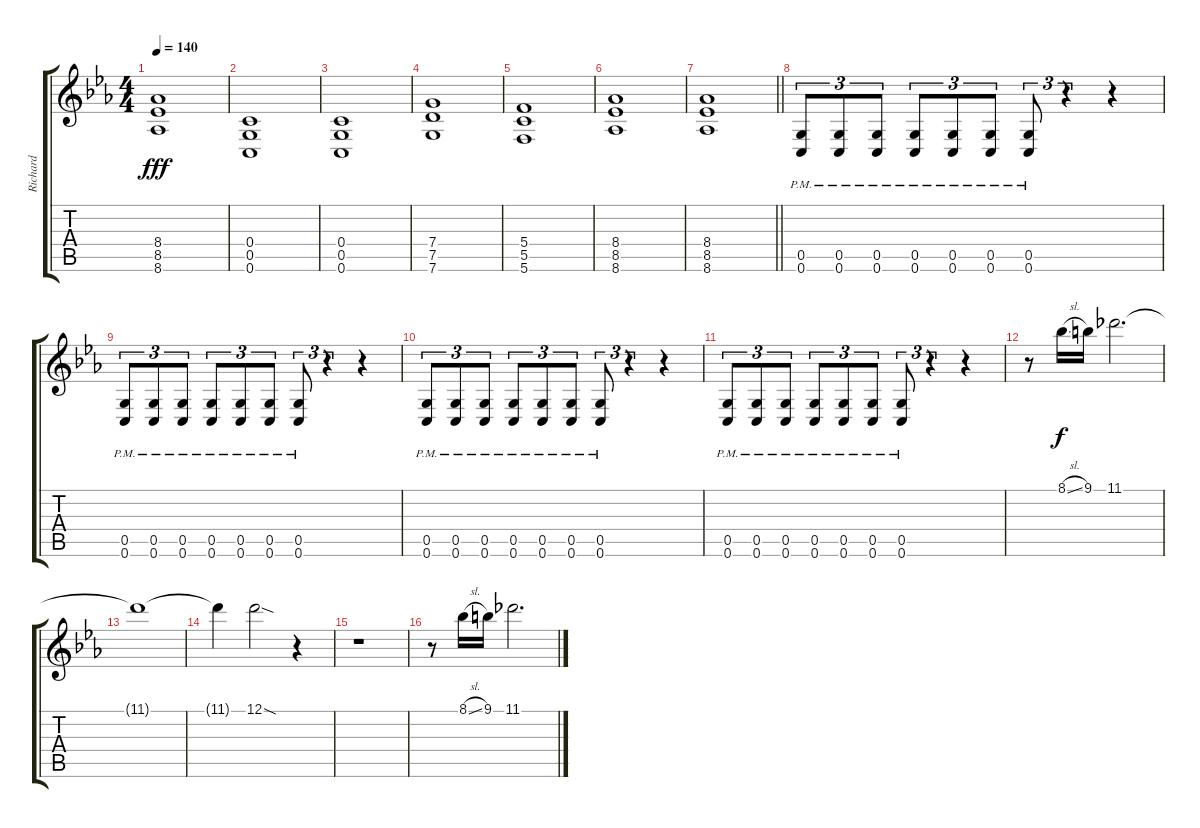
\track ("Richard" "Richard") {instrument distortionguitar}
\staff {score tabs}
\tuning (D4 A3 F3 C3 G2 C2) {hide}
\ts (4 4)
\tempo 140
\clef g2
\ks eb
(8.4 8.5 8.6).1{dy fff} |
(0.4 0.5 0.6).1 |
(0.4 0.5 0.6).1 |
(7.4 7.5 7.6).1 |
(5.4 5.5 5.6).1 |
(8.4 8.5 8.6).1 |
\barLineRight lightlight
(8.4 8.5 8.6).1 |
(0.5{pm} 0.6{pm}).8{tu (3 2)} (0.5{pm} 0.6{pm}).8{tu (3 2)} (0.5{pm} 0.6{pm}).8{tu (3 2)} (0.5{pm} 0.6{pm}).8{tu (3 2)} (0.5{pm} 0.6{pm}).8{tu (3 2)} (0.5{pm} 0.6{pm}).8{tu (3 2)} (0.5{pm} 0.6{pm}).8{tu (3 2)} r.4{tu (3 2)} r.4 |
(0.5{pm} 0.6{pm}).8{tu (3 2)} (0.5{pm} 0.6{pm}).8{tu (3 2)} (0.5{pm} 0.6{pm}).8{tu (3 2)} (0.5{pm} 0.6{pm}).8{tu (3 2)} (0.5{pm} 0.6{pm}).8{tu (3 2)} (0.5{pm} 0.6{pm}).8{tu (3 2)} (0.5{pm} 0.6{pm}).8{tu (3 2)} r.4{tu (3 2)} r.4 |
(0.5{pm} 0.6{pm}).8{tu (3 2)} (0.5{pm} 0.6{pm}).8{tu (3 2)} (0.5{pm} 0.6{pm}).8{tu (3 2)} (0.5{pm} 0.6{pm}).8{tu (3 2)} (0.5{pm} 0.6{pm}).8{tu (3 2)} (0.5{pm} 0.6{pm}).8{tu (3 2)} (0.5{pm} 0.6{pm}).8{tu (3 2)} r.4{tu (3 2)} r.4 |
(0.5{pm} 0.6{pm}).8{tu (3 2)} (0.5{pm} 0.6{pm}).8{tu (3 2)} (0.5{pm} 0.6{pm}).8{tu (3 2)} (0.5{pm} 0.6{pm}).8{tu (3 2)} (0.5{pm} 0.6{pm}).8{tu (3 2)} (0.5{pm} 0.6{pm}).8{tu (3 2)} (0.5{pm} 0.6{pm}).8{tu (3 2)} r.4{tu (3 2)} r.4 |
r.8 8.1{sl}.16{dy f} 9.1.16 11.1.2{d} |
11.1{t}.1 |
11.1{t}.4 12.1{sod}.2 r.4 |
r.1 |
r.8 8.1{sl}.16 9.1.16 11.1.2{d}
